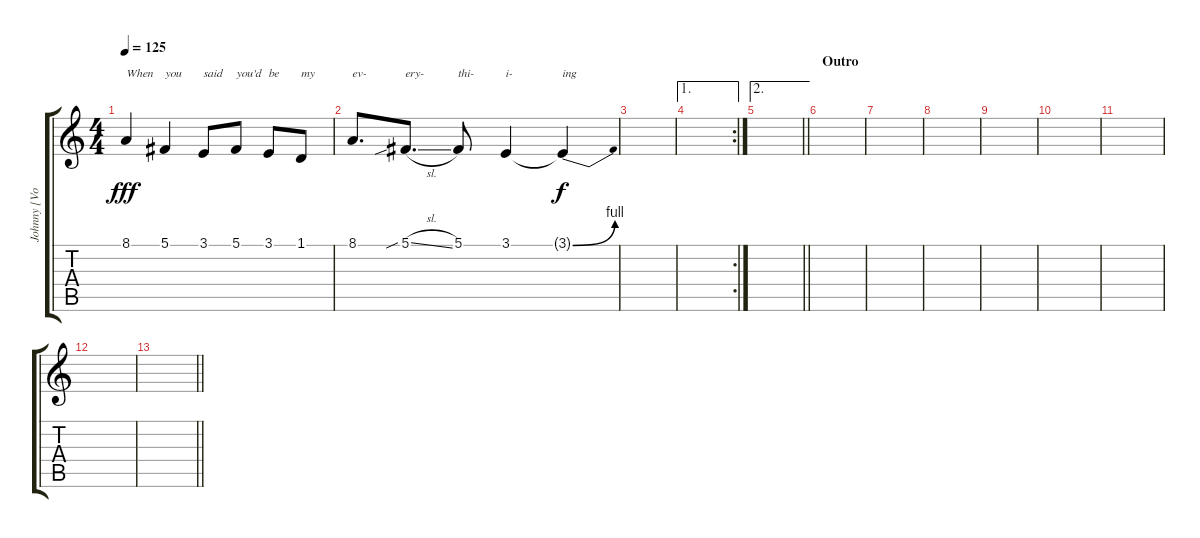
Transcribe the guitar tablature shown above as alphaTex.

\track ("Johnny [Vox]" "Johnny [Vo") {instrument lead2sawtooth}
\staff {score tabs}
\tuning (Db4 Ab3 E3 B2 Gb2 B1) {hide}
\ts (4 4)
\tempo 125
\clef g2
\ks c
8.1.4{txt "When" dy fff} 5.1.4{txt "you"} 3.1.8{txt "said"} 5.1.8{txt "you'd"} 3.1.8{txt "be"} 1.1.8{txt "my"} |
8.1.8{d txt "ev-"} 5.1{sib sl}.8{d txt "ery-"} 5.1.8{txt "thi-"} 3.1.4{txt "i-"} 3.1{be (bend 0 0 60 4) t}.4{txt "ing" dy f} |
|
\ae 1
\rc 2
|
\ae 2
\barLineRight lightlight
|
\section ("" "Outro")
|
|
|
|
|
|
|
\barLineRight lightlight
